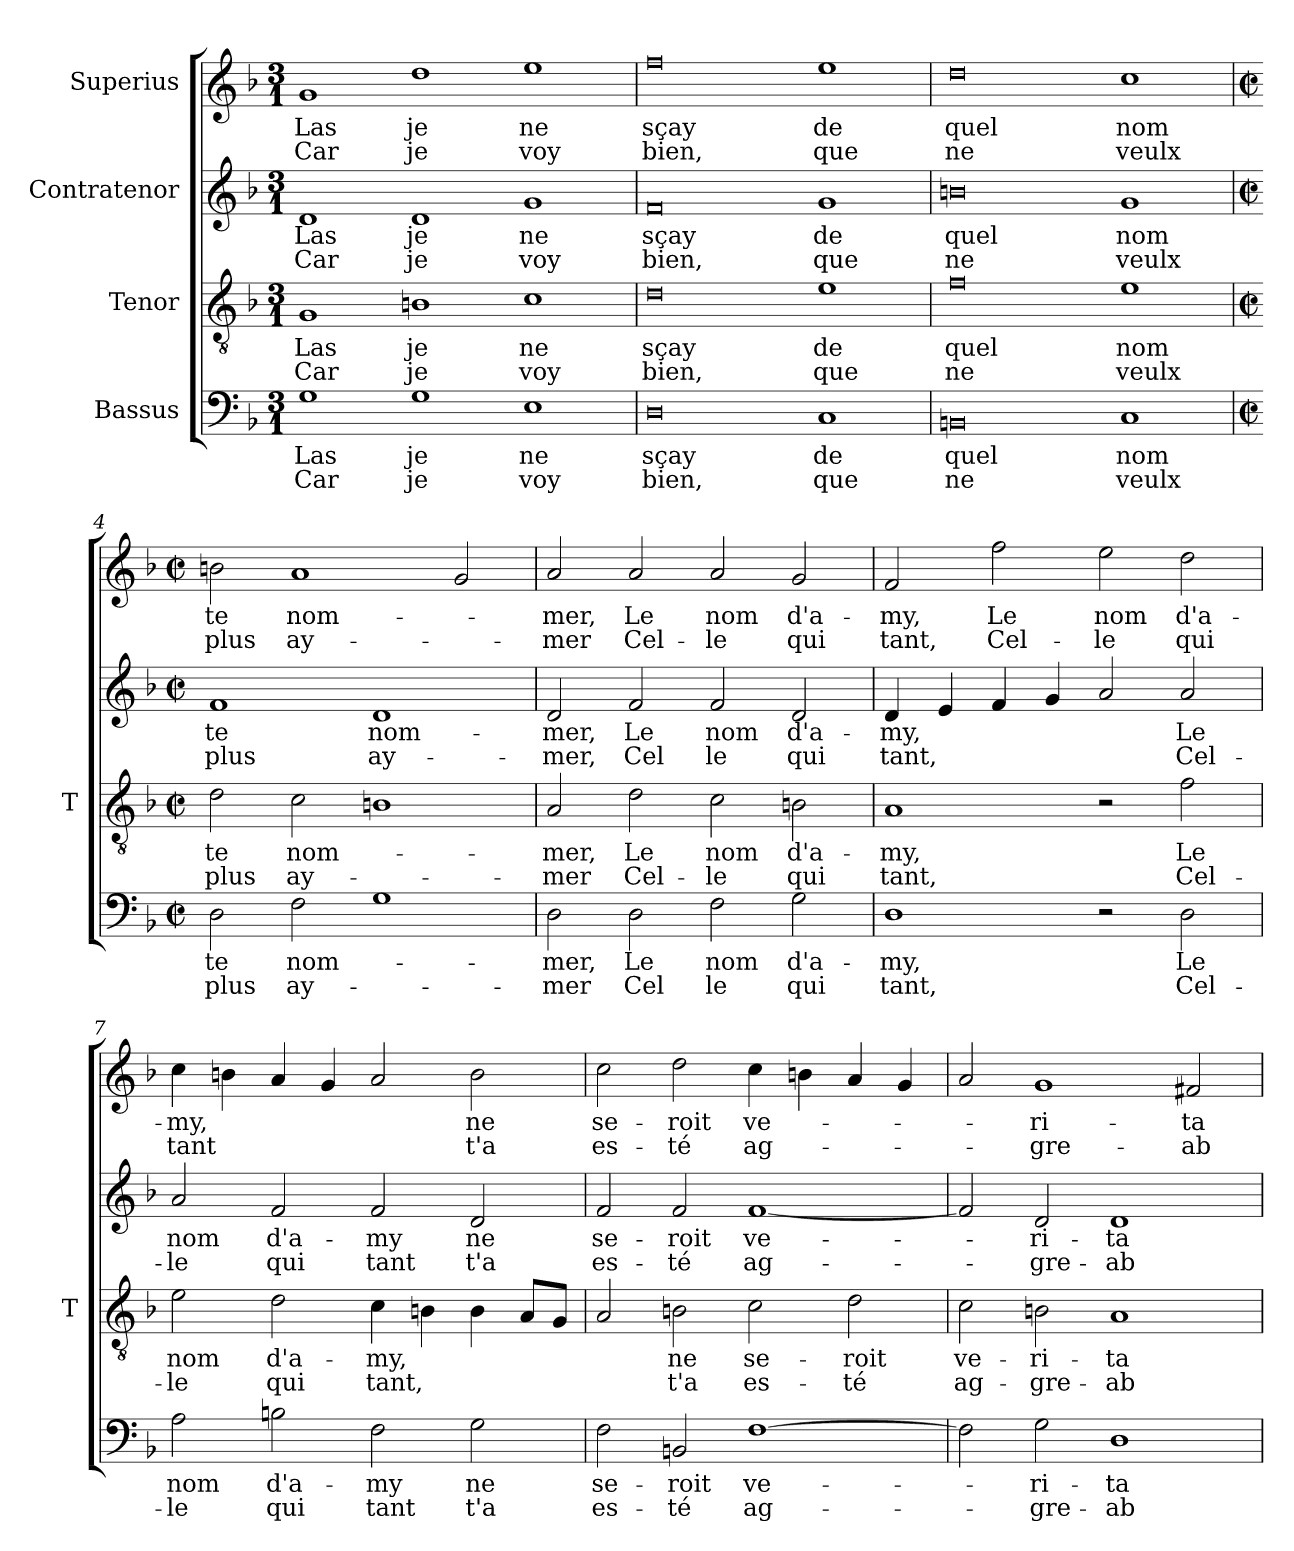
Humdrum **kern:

**kern	**text	**text	**kern	**text	**text	**kern	**text	**text	**kern	**text	**text
*part4	*part4	*part4	*part3	*part3	*part3	*part2	*part2	*part2	*part1	*part1	*part1
*staff4	*staff4	*staff4	*staff3	*staff3	*staff3	*staff2	*staff2	*staff2	*staff1	*staff1	*staff1
*I"Bassus	*	*	*I"Tenor	*	*	*I"Contratenor	*	*	*I"Superius	*	*
*	*	*	*I'T	*	*	*	*	*	*	*	*
*clefF4	*	*	*clefGv2	*	*	*clefG2	*	*	*clefG2	*	*
*k[b-]	*	*	*k[b-]	*	*	*k[b-]	*	*	*k[b-]	*	*
*F:	*	*	*F:	*	*	*F:	*	*	*F:	*	*
*M3/1	*	*	*M3/1	*	*	*M3/1	*	*	*M3/1	*	*
=1	=1	=1	=1	=1	=1	=1	=1	=1	=1	=1	=1
1G	-Las	-Car	1G	-Las	-Car	1d	-Las	-Car	1g	-Las	-Car
1G	-je	-je	1B	-je	-je	1d	-je	-je	1dd	-je	-je
1E	-ne	-voy	1c	-ne	-voy	1g	-ne	-voy	1ee	-ne	-voy
=2	=2	=2	=2	=2	=2	=2	=2	=2	=2	=2	=2
0D	-sçay	-bien,	0d	-sçay	-bien,	0f	-sçay	-bien,	0ff	-sçay	-bien,
1C	-de	-que	1e	-de	-que	1g	-de	-que	1ee	-de	-que
=3	=3	=3	=3	=3	=3	=3	=3	=3	=3	=3	=3
0BB	-quel	-ne	0f	-quel	-ne	0b	-quel	-ne	0dd	-quel	-ne
1C	-nom	-veulx	1e	-nom	-veulx	1g	-nom	-veulx	1cc	-nom	-veulx
=4	=4	=4	=4	=4	=4	=4	=4	=4	=4	=4	=4
*M2/2	*	*	*M2/2	*	*	*M2/2	*	*	*M2/2	*	*
*met(c|)	*	*	*met(c|)	*	*	*met(c|)	*	*	*met(c|)	*	*
2D	-te	-plus	2d	-te	-plus	1f	-te	-plus	2b	-te	-plus
2F	nom-	ay-	2c	nom-	ay-	.	.	.	1a	nom-	ay-
1G	.	.	1B	.	.	1d	nom-	ay-	.	.	.
.	.	.	.	.	.	.	.	.	2g	.	.
=5	=5	=5	=5	=5	=5	=5	=5	=5	=5	=5	=5
2D	-mer,	-mer	2A	-mer,	-mer	2d	-mer,	-mer,	2a	-mer,	-mer
2D	-Le	-Cel	2d	-Le	Cel-	2f	-Le	-Cel	2a	-Le	Cel-
2F	-nom	-le	2c	-nom	-le	2f	-nom	-le	2a	-nom	-le
2G	d'a-	-qui	2B	d'a-	-qui	2d	d'a-	-qui	2g	d'a-	-qui
=6	=6	=6	=6	=6	=6	=6	=6	=6	=6	=6	=6
1D	-my,	-tant,	1A	-my,	-tant,	4d	-my,	-tant,	2f	-my,	-tant,
.	.	.	.	.	.	4e	.	.	.	.	.
.	.	.	.	.	.	4f	.	.	2ff	-Le	Cel-
.	.	.	.	.	.	4g	.	.	.	.	.
2r	.	.	2r	.	.	2a	.	.	2ee	-nom	-le
2D	-Le	Cel-	2f	-Le	Cel-	2a	-Le	Cel-	2dd	d'a-	-qui
!!LO:PB:g=z
=7	=7	=7	=7	=7	=7	=7	=7	=7	=7	=7	=7
2A	-nom	-le	2e	-nom	-le	2a	-nom	-le	4cc	-my,	-tant
.	.	.	.	.	.	.	.	.	4b	.	.
2B	d'a-	-qui	2d	d'a-	-qui	2f	d'a-	-qui	4a	.	.
.	.	.	.	.	.	.	.	.	4g	.	.
2F	-my	-tant	4c	-my,	-tant,	2f	-my	-tant	2a	.	.
.	.	.	4B	.	.	.	.	.	.	.	.
2G	-ne	-t'a	4B	.	.	2d	-ne	-t'a	2b	-ne	-t'a
.	.	.	8AL	.	.	.	.	.	.	.	.
.	.	.	8GJ	.	.	.	.	.	.	.	.
=8	=8	=8	=8	=8	=8	=8	=8	=8	=8	=8	=8
2F	se-	es-	2A	.	.	2f	se-	es-	2cc	se-	es-
2BB	-roit	-té	2B	-ne	-t'a	2f	-roit	-té	2dd	-roit	-té
[1F	ve-	ag-	2c	se-	es-	[1f	ve-	ag-	4cc	ve-	ag-
.	.	.	.	.	.	.	.	.	4b	.	.
.	.	.	2d	-roit	-té	.	.	.	4a	.	.
.	.	.	.	.	.	.	.	.	4g	.	.
=9	=9	=9	=9	=9	=9	=9	=9	=9	=9	=9	=9
2F]	.	.	2c	ve-	ag-	2f]	.	.	2a	.	.
2G	ri-	gre-	2B	ri-	gre-	2d	ri-	gre-	1g	ri-	gre-
1D	ta-	ab-	1A	ta-	ab-	1d	ta-	ab-	.	.	.
.	.	.	.	.	.	.	.	.	2f#X	ta-	ab-
=	=	=	=	=	=	=	=	=	=	=	=
*-	*-	*-	*-	*-	*-	*-	*-	*-	*-	*-	*-
